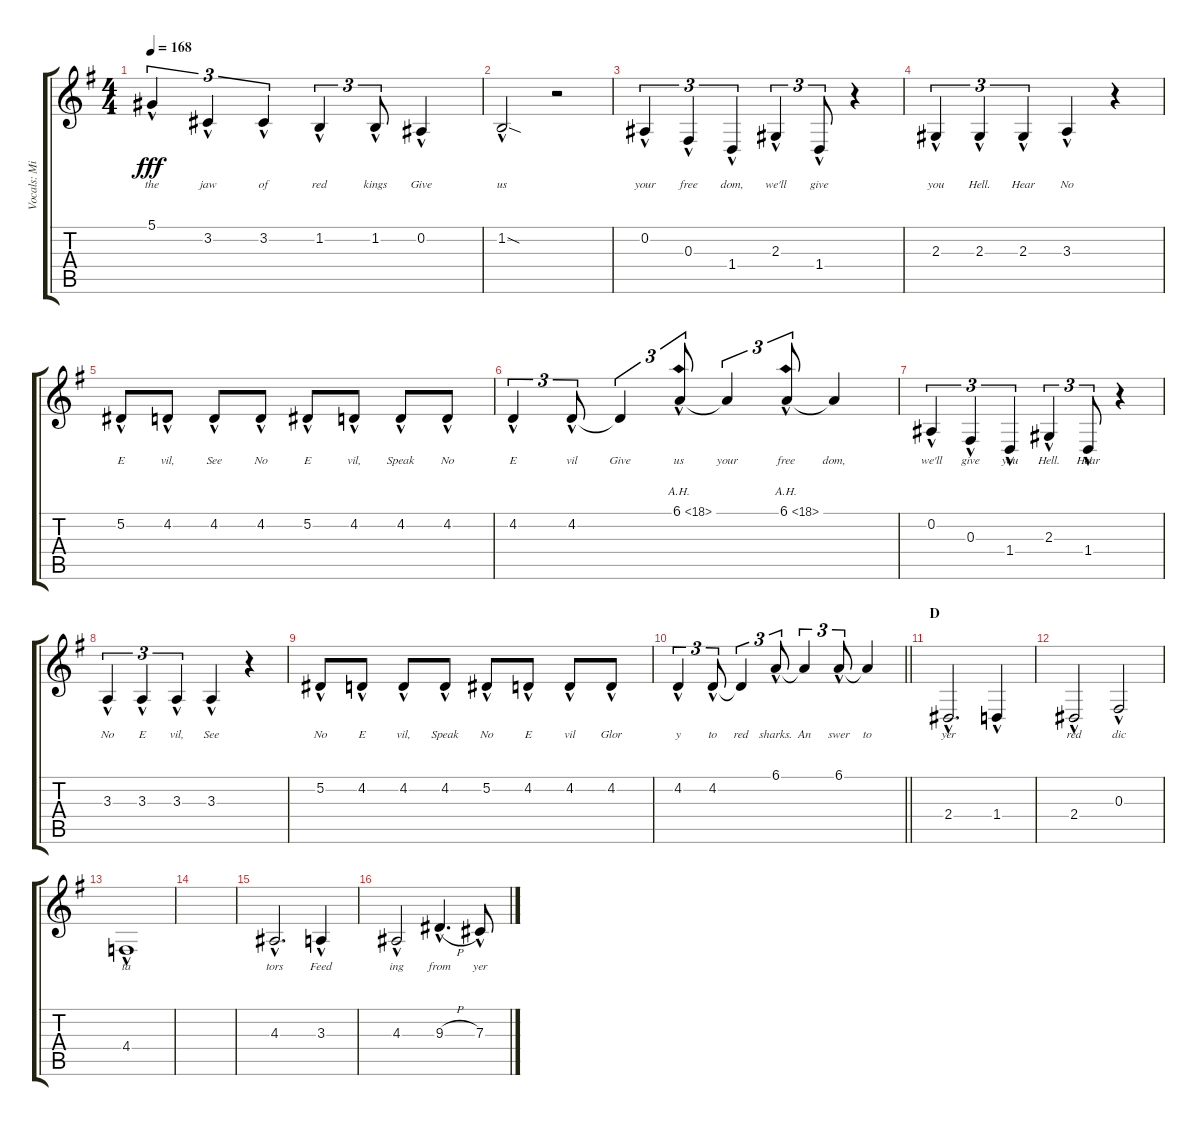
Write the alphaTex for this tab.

\track ("Vocals: Midnight" "Vocals: Mi") {instrument lead2sawtooth}
\staff {score tabs}
\tuning (Eb4 Bb3 Gb3 Db3 Ab2 Eb2) {hide}
\ts (4 4)
\tempo 168
\clef g2
\ks g
5.1{hac}.4{tu (3 2) lyrics (0 "the") lyrics (1 "") lyrics (2 "") lyrics (3 "") lyrics (4 "") dy fff} 3.2{hac}.4{tu (3 2) lyrics (0 "jaw") lyrics (1 "") lyrics (2 "") lyrics (3 "") lyrics (4 "")} 3.2{hac}.4{tu (3 2) lyrics (0 "of") lyrics (1 "") lyrics (2 "") lyrics (3 "") lyrics (4 "")} 1.2{hac}.4{tu (3 2) lyrics (0 "red") lyrics (1 "") lyrics (2 "") lyrics (3 "") lyrics (4 "")} 1.2{hac}.8{tu (3 2) lyrics (0 "kings") lyrics (1 "") lyrics (2 "") lyrics (3 "") lyrics (4 "")} 0.2{hac}.4{lyrics (0 "Give") lyrics (1 "") lyrics (2 "") lyrics (3 "") lyrics (4 "")} |
1.2{sod hac}.2{lyrics (0 "us") lyrics (1 "") lyrics (2 "") lyrics (3 "") lyrics (4 "")} r.2 |
0.2{hac}.4{tu (3 2) lyrics (0 "your") lyrics (1 "") lyrics (2 "") lyrics (3 "") lyrics (4 "")} 0.3{hac}.4{tu (3 2) lyrics (0 "free") lyrics (1 "") lyrics (2 "") lyrics (3 "") lyrics (4 "")} 1.4{hac}.4{tu (3 2) lyrics (0 "dom,") lyrics (1 "") lyrics (2 "") lyrics (3 "") lyrics (4 "")} 2.3{hac}.4{tu (3 2) lyrics (0 "we'll") lyrics (1 "") lyrics (2 "") lyrics (3 "") lyrics (4 "")} 1.4{hac}.8{tu (3 2) lyrics (0 "give") lyrics (1 "") lyrics (2 "") lyrics (3 "") lyrics (4 "")} r.4 |
2.3{hac}.4{tu (3 2) lyrics (0 "you") lyrics (1 "") lyrics (2 "") lyrics (3 "") lyrics (4 "")} 2.3{hac}.4{tu (3 2) lyrics (0 "Hell.") lyrics (1 "") lyrics (2 "") lyrics (3 "") lyrics (4 "")} 2.3{hac}.4{tu (3 2) lyrics (0 "Hear") lyrics (1 "") lyrics (2 "") lyrics (3 "") lyrics (4 "")} 3.3{hac}.4{lyrics (0 "No") lyrics (1 "") lyrics (2 "") lyrics (3 "") lyrics (4 "")} r.4 |
5.2{hac}.8{lyrics (0 "E") lyrics (1 "") lyrics (2 "") lyrics (3 "") lyrics (4 "")} 4.2{hac}.8{lyrics (0 "vil,") lyrics (1 "") lyrics (2 "") lyrics (3 "") lyrics (4 "")} 4.2{hac}.8{lyrics (0 "See") lyrics (1 "") lyrics (2 "") lyrics (3 "") lyrics (4 "")} 4.2{hac}.8{lyrics (0 "No") lyrics (1 "") lyrics (2 "") lyrics (3 "") lyrics (4 "")} 5.2{hac}.8{lyrics (0 "E") lyrics (1 "") lyrics (2 "") lyrics (3 "") lyrics (4 "")} 4.2{hac}.8{lyrics (0 "vil,") lyrics (1 "") lyrics (2 "") lyrics (3 "") lyrics (4 "")} 4.2{hac}.8{lyrics (0 "Speak") lyrics (1 "") lyrics (2 "") lyrics (3 "") lyrics (4 "")} 4.2{hac}.8{lyrics (0 "No") lyrics (1 "") lyrics (2 "") lyrics (3 "") lyrics (4 "")} |
4.2{hac}.4{tu (3 2) lyrics (0 "E") lyrics (1 "") lyrics (2 "") lyrics (3 "") lyrics (4 "")} 4.2{hac}.8{tu (3 2) lyrics (0 "vil") lyrics (1 "") lyrics (2 "") lyrics (3 "") lyrics (4 "")} 4.2{t}.4{tu (3 2) lyrics (0 "Give") lyrics (1 "") lyrics (2 "") lyrics (3 "") lyrics (4 "")} 6.1{ah 12 hac}.8{tu (3 2) lyrics (0 "us") lyrics (1 "") lyrics (2 "") lyrics (3 "") lyrics (4 "")} 6.1{t}.4{tu (3 2) lyrics (0 "your") lyrics (1 "") lyrics (2 "") lyrics (3 "") lyrics (4 "")} 6.1{ah 12 hac}.8{tu (3 2) lyrics (0 "free") lyrics (1 "") lyrics (2 "") lyrics (3 "") lyrics (4 "")} 6.1{t}.4{lyrics (0 "dom,") lyrics (1 "") lyrics (2 "") lyrics (3 "") lyrics (4 "")} |
0.2{hac}.4{tu (3 2) lyrics (0 "we'll") lyrics (1 "") lyrics (2 "") lyrics (3 "") lyrics (4 "")} 0.3{hac}.4{tu (3 2) lyrics (0 "give") lyrics (1 "") lyrics (2 "") lyrics (3 "") lyrics (4 "")} 1.4{hac}.4{tu (3 2) lyrics (0 "you") lyrics (1 "") lyrics (2 "") lyrics (3 "") lyrics (4 "")} 2.3{hac}.4{tu (3 2) lyrics (0 "Hell.") lyrics (1 "") lyrics (2 "") lyrics (3 "") lyrics (4 "")} 1.4{hac}.8{tu (3 2) lyrics (0 "Hear") lyrics (1 "") lyrics (2 "") lyrics (3 "") lyrics (4 "")} r.4 |
3.3{hac}.4{tu (3 2) lyrics (0 "No") lyrics (1 "") lyrics (2 "") lyrics (3 "") lyrics (4 "")} 3.3{hac}.4{tu (3 2) lyrics (0 "E") lyrics (1 "") lyrics (2 "") lyrics (3 "") lyrics (4 "")} 3.3{hac}.4{tu (3 2) lyrics (0 "vil,") lyrics (1 "") lyrics (2 "") lyrics (3 "") lyrics (4 "")} 3.3{hac}.4{lyrics (0 "See") lyrics (1 "") lyrics (2 "") lyrics (3 "") lyrics (4 "")} r.4 |
5.2{hac}.8{lyrics (0 "No") lyrics (1 "") lyrics (2 "") lyrics (3 "") lyrics (4 "")} 4.2{hac}.8{lyrics (0 "E") lyrics (1 "") lyrics (2 "") lyrics (3 "") lyrics (4 "")} 4.2{hac}.8{lyrics (0 "vil,") lyrics (1 "") lyrics (2 "") lyrics (3 "") lyrics (4 "")} 4.2{hac}.8{lyrics (0 "Speak") lyrics (1 "") lyrics (2 "") lyrics (3 "") lyrics (4 "")} 5.2{hac}.8{lyrics (0 "No") lyrics (1 "") lyrics (2 "") lyrics (3 "") lyrics (4 "")} 4.2{hac}.8{lyrics (0 "E") lyrics (1 "") lyrics (2 "") lyrics (3 "") lyrics (4 "")} 4.2{hac}.8{lyrics (0 "vil") lyrics (1 "") lyrics (2 "") lyrics (3 "") lyrics (4 "")} 4.2{hac}.8{lyrics (0 "Glor") lyrics (1 "") lyrics (2 "") lyrics (3 "") lyrics (4 "")} |
\barLineRight lightlight
4.2{hac}.4{tu (3 2) lyrics (0 "y") lyrics (1 "") lyrics (2 "") lyrics (3 "") lyrics (4 "")} 4.2{hac}.8{tu (3 2) lyrics (0 "to") lyrics (1 "") lyrics (2 "") lyrics (3 "") lyrics (4 "")} 4.2{t}.4{tu (3 2) lyrics (0 "red") lyrics (1 "") lyrics (2 "") lyrics (3 "") lyrics (4 "")} 6.1{hac}.8{tu (3 2) lyrics (0 "sharks.") lyrics (1 "") lyrics (2 "") lyrics (3 "") lyrics (4 "")} 6.1{t}.4{tu (3 2) lyrics (0 "An") lyrics (1 "") lyrics (2 "") lyrics (3 "") lyrics (4 "")} 6.1{hac}.8{tu (3 2) lyrics (0 "swer") lyrics (1 "") lyrics (2 "") lyrics (3 "") lyrics (4 "")} 6.1{t}.4{lyrics (0 "to") lyrics (1 "") lyrics (2 "") lyrics (3 "") lyrics (4 "")} |
\section ("" "D")
2.4{hac}.2{d lyrics (0 "yer") lyrics (1 "") lyrics (2 "") lyrics (3 "") lyrics (4 "")} 1.4{hac}.4{lyrics (0 "") lyrics (1 "") lyrics (2 "") lyrics (3 "") lyrics (4 "")} |
2.4{hac}.2{lyrics (0 "red") lyrics (1 "") lyrics (2 "") lyrics (3 "") lyrics (4 "")} 0.3{hac}.2{lyrics (0 "dic") lyrics (1 "") lyrics (2 "") lyrics (3 "") lyrics (4 "")} |
4.4{hac}.1{lyrics (0 "ta") lyrics (1 "") lyrics (2 "") lyrics (3 "") lyrics (4 "")} |
|
4.3{hac}.2{d lyrics (0 "tors") lyrics (1 "") lyrics (2 "") lyrics (3 "") lyrics (4 "")} 3.3{hac}.4{lyrics (0 "Feed") lyrics (1 "") lyrics (2 "") lyrics (3 "") lyrics (4 "")} |
4.3{hac}.2{lyrics (0 "ing") lyrics (1 "") lyrics (2 "") lyrics (3 "") lyrics (4 "")} 9.3{h hac}.4{d lyrics (0 "from") lyrics (1 "") lyrics (2 "") lyrics (3 "") lyrics (4 "")} 7.3{hac}.8{lyrics (0 "yer") lyrics (1 "") lyrics (2 "") lyrics (3 "") lyrics (4 "")}
